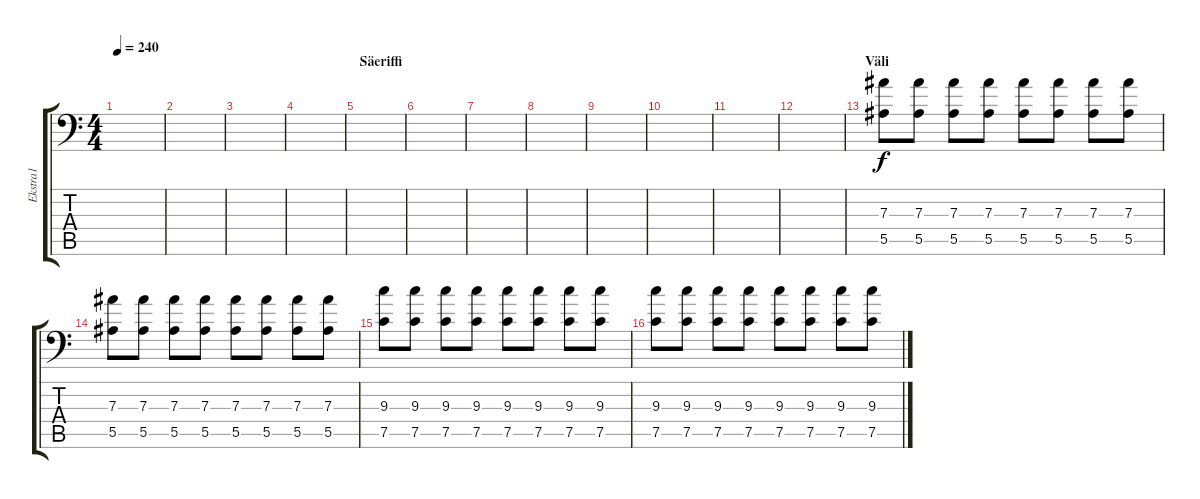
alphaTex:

\track ("Ekstra1" "Ekstra1") {instrument distortionguitar}
\staff {score tabs}
\tuning (C4 G3 Eb3 Bb2 F2 Bb1) {hide}
\ts (4 4)
\tempo 240
\clef f4
\ks c
|
|
|
|
\section ("" "Säeriffi")
|
|
|
|
|
|
|
|
\section ("" "Väli")
(7.3 5.5).8 (7.3 5.5).8 (7.3 5.5).8 (7.3 5.5).8 (7.3 5.5).8 (7.3 5.5).8 (7.3 5.5).8 (7.3 5.5).8 |
(7.3 5.5).8 (7.3 5.5).8 (7.3 5.5).8 (7.3 5.5).8 (7.3 5.5).8 (7.3 5.5).8 (7.3 5.5).8 (7.3 5.5).8 |
(9.3 7.5).8 (9.3 7.5).8 (9.3 7.5).8 (9.3 7.5).8 (9.3 7.5).8 (9.3 7.5).8 (9.3 7.5).8 (9.3 7.5).8 |
(9.3 7.5).8 (9.3 7.5).8 (9.3 7.5).8 (9.3 7.5).8 (9.3 7.5).8 (9.3 7.5).8 (9.3 7.5).8 (9.3 7.5).8
